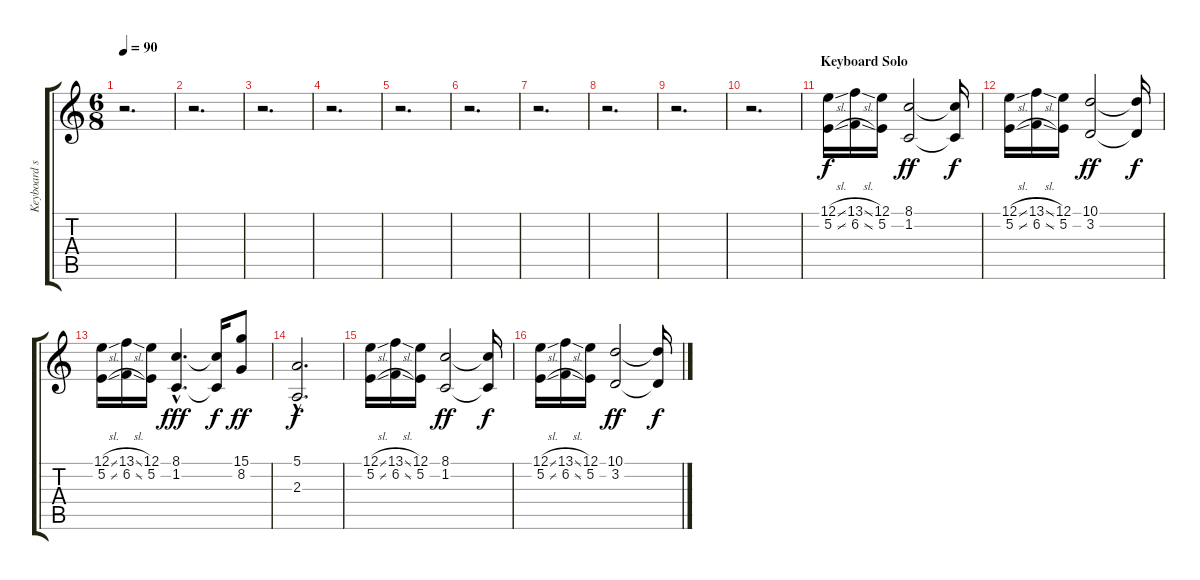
\track ("Keyboard solo" "Keyboard s") {instrument lead5charang}
\staff {score tabs}
\tuning (E4 B3 G3 D3 A2 E2) {hide}
\ts (6 8)
\tempo 90
\clef g2
\ks c
r.2{d dy f} |
r.2{d} |
r.2{d} |
r.2{d} |
r.2{d} |
r.2{d} |
r.2{d} |
r.2{d} |
r.2{d} |
r.2{d} |
\section ("" "Keyboard Solo")
(12.1{sl} 5.2{sl}).16 (13.1{sl} 6.2{sl}).16 (12.1 5.2).16 (8.1 1.2).2{dy ff} (8.1{t} 1.2{t}).16{dy f} |
(12.1{sl} 5.2{sl}).16 (13.1{sl} 6.2{sl}).16 (12.1 5.2).16 (10.1 3.2).2{dy ff} (10.1{t} 3.2{t}).16{dy f} |
(12.1{sl} 5.2{sl}).16 (13.1{sl} 6.2{sl}).16 (12.1 5.2).16 (8.1{hac} 1.2{hac}).4{d dy fff} (8.1{t} 1.2{t}).16{dy f} (15.1 8.2).8{dy ff} |
(5.1{hac} 2.3{hac}).2{d dy f} |
(12.1{sl} 5.2{sl}).16 (13.1{sl} 6.2{sl}).16 (12.1 5.2).16 (8.1 1.2).2{dy ff} (8.1{t} 1.2{t}).16{dy f} |
(12.1{sl} 5.2{sl}).16 (13.1{sl} 6.2{sl}).16 (12.1 5.2).16 (10.1 3.2).2{dy ff} (10.1{t} 3.2{t}).16{dy f}
